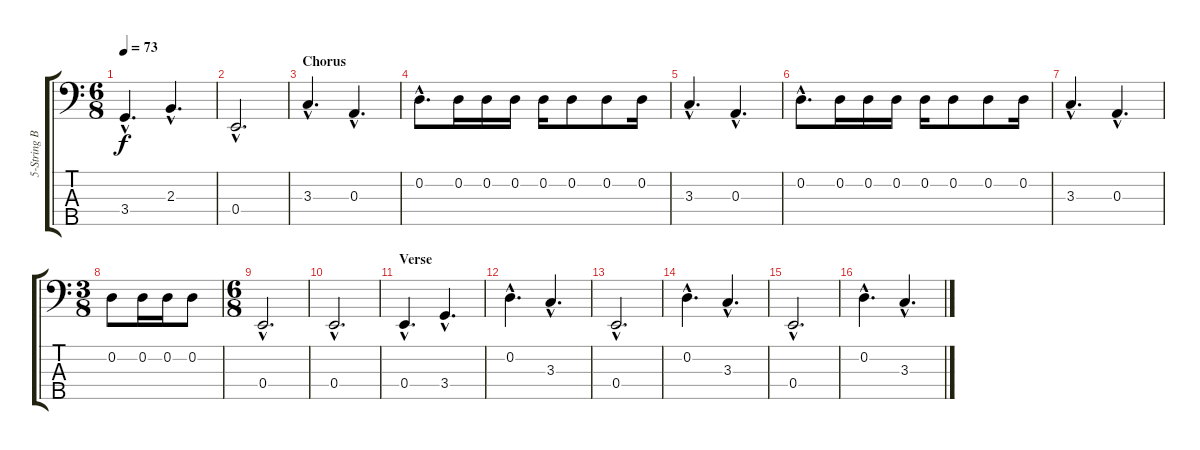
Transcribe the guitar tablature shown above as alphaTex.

\track ("5-String Bass" "5-String B") {instrument electricbassfinger}
\staff {score tabs}
\tuning (G2 D2 A1 E1 B0) {hide}
\ts (6 8)
\tempo 73
\clef f4
\ks c
3.4{hac}.4{d dy f} 2.3{hac}.4{d} |
0.4{hac}.2{d} |
\section ("" "Chorus")
3.3{hac}.4{d} 0.3{hac}.4{d} |
0.2{hac}.8{d} 0.2.16 0.2.16 0.2.16 0.2.16 0.2.8 0.2.8 0.2.16 |
3.3{hac}.4{d} 0.3{hac}.4{d} |
0.2{hac}.8{d} 0.2.16 0.2.16 0.2.16 0.2.16 0.2.8 0.2.8 0.2.16 |
3.3{hac}.4{d} 0.3{hac}.4{d} |
\ts (3 8)
0.2.8 0.2.16 0.2.16 0.2.8 |
\ts (6 8)
0.4{hac}.2{d} |
0.4{hac}.2{d} |
\section ("" "Verse")
0.4{hac}.4{d} 3.4{hac}.4{d} |
0.2{hac}.4{d} 3.3{hac}.4{d} |
0.4{hac}.2{d} |
0.2{hac}.4{d} 3.3{hac}.4{d} |
0.4{hac}.2{d} |
0.2{hac}.4{d} 3.3{hac}.4{d}
